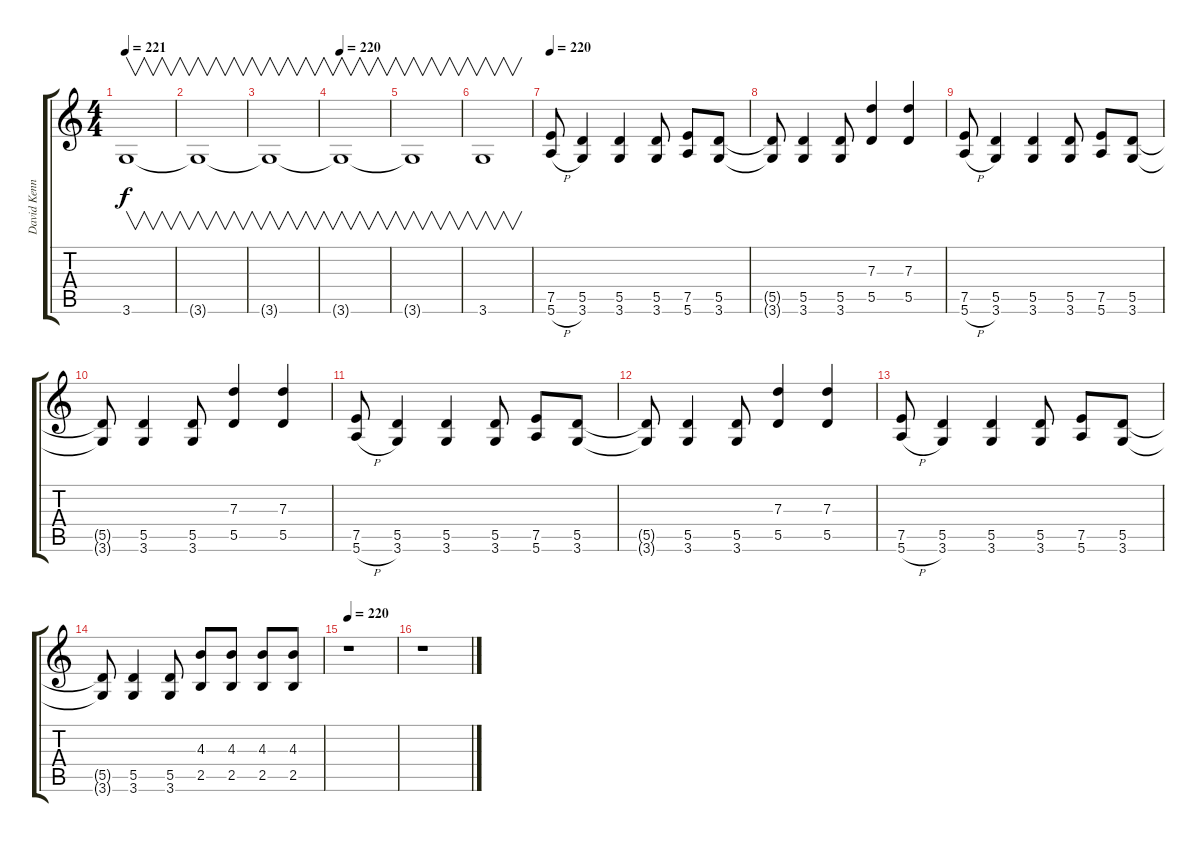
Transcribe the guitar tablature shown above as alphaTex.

\track ("David Kennedy " "David Kenn") {instrument distortionguitar}
\staff {score tabs}
\tuning (E4 B3 G3 D3 A2 E2) {hide}
\ts (4 4)
\tempo 221
\clef g2
\ks c
3.6{t}.1{v dy f} |
3.6{t}.1{v} |
3.6{t}.1{v} |
\tempo 220
3.6{t}.1{v} |
3.6{t}.1{v} |
3.6.1{v} |
\tempo 220
(7.5 5.6{h}).8 (5.5 3.6).4 (5.5 3.6).4 (5.5 3.6).8 (7.5 5.6).8 (5.5 3.6).8 |
(5.5{t} 3.6{t}).8 (5.5 3.6).4 (5.5 3.6).8 (7.3 5.5).4 (7.3 5.5).4 |
(7.5 5.6{h}).8 (5.5 3.6).4 (5.5 3.6).4 (5.5 3.6).8 (7.5 5.6).8 (5.5 3.6).8 |
(5.5{t} 3.6{t}).8 (5.5 3.6).4 (5.5 3.6).8 (7.3 5.5).4 (7.3 5.5).4 |
(7.5 5.6{h}).8 (5.5 3.6).4 (5.5 3.6).4 (5.5 3.6).8 (7.5 5.6).8 (5.5 3.6).8 |
(5.5{t} 3.6{t}).8 (5.5 3.6).4 (5.5 3.6).8 (7.3 5.5).4 (7.3 5.5).4 |
(7.5 5.6{h}).8 (5.5 3.6).4 (5.5 3.6).4 (5.5 3.6).8 (7.5 5.6).8 (5.5 3.6).8 |
(5.5{t} 3.6{t}).8 (5.5 3.6).4 (5.5 3.6).8 (4.3 2.5).8 (4.3 2.5).8 (4.3 2.5).8 (4.3 2.5).8 |
\tempo 220
r.1 |
r.1
